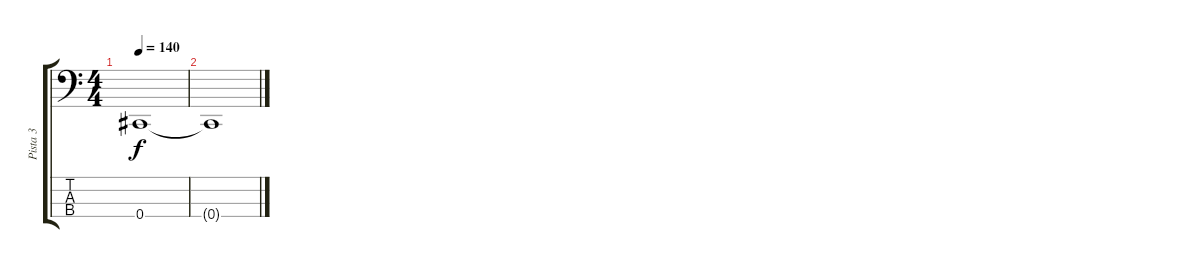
\track ("Pista 3" "Pista 3") {instrument electricbassfinger}
\staff {score tabs}
\tuning (Gb2 Db2 Ab1 Db1) {hide}
\ts (4 4)
\tempo 140
\clef f4
\ks c
0.4{t}.1{dy f} |
0.4{t}.1
